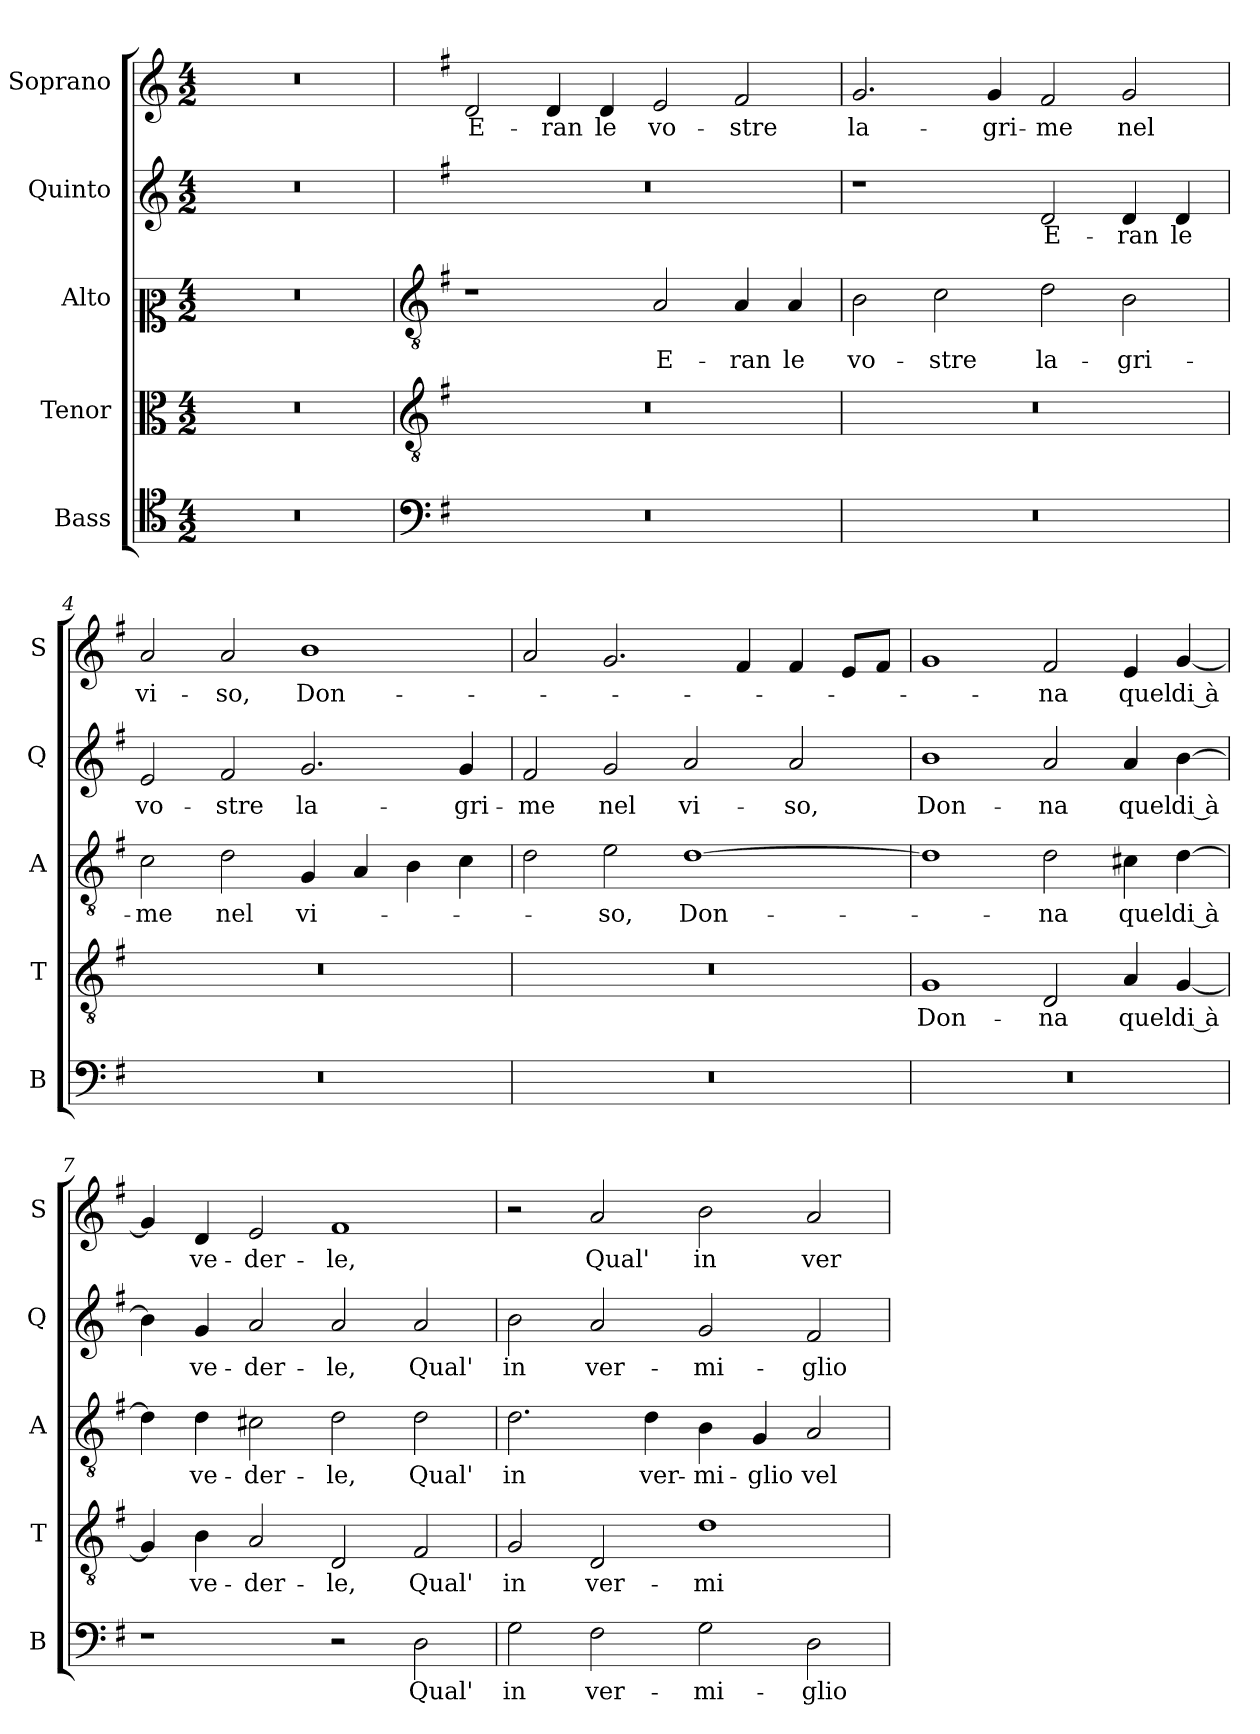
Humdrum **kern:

**kern	**text	**kern	**text	**kern	**text	**kern	**text	**kern	**text
*part5	*part5	*part4	*part4	*part3	*part3	*part2	*part2	*part1	*part1
*staff5	*staff5	*staff4	*staff4	*staff3	*staff3	*staff2	*staff2	*staff1	*staff1
*I"Bass	*	*I"Tenor	*	*I"Alto	*	*I"Quinto	*	*I"Soprano	*
*I'B	*	*I'T	*	*I'A	*	*I'Q	*	*I'S	*
*clefC4	*	*clefC3	*	*clefC2	*	*clefG2	*	*clefG2	*
*k[]	*	*k[]	*	*k[]	*	*k[]	*	*k[]	*
*C:	*	*C:	*	*C:	*	*C:	*	*C:	*
*M4/2	*	*M4/2	*	*M4/2	*	*M4/2	*	*M4/2	*
=1	=1	=1	=1	=1	=1	=1	=1	=1	=1
0r	.	0r	.	0r	.	0r	.	0r	.
=2	=2	=2	=2	=2	=2	=2	=2	=2	=2
*clefF4	*	*clefGv2	*	*clefGv2	*	*	*	*	*
*k[f#]	*	*k[f#]	*	*k[f#]	*	*k[f#]	*	*k[f#]	*
*G:	*	*G:	*	*G:	*	*G:	*	*G:	*
!	!	!	!	!	!	!	!	!	!LO:LY:b
0r	.	0r	.	1r	.	0r	.	2d/	E-
!	!	!	!	!	!	!	!	!	!LO:LY:b
.	.	.	.	.	.	.	.	4d/	-ran
!	!	!	!	!	!	!	!	!	!LO:LY:b
.	.	.	.	.	.	.	.	4d/	le
!	!	!	!	!	!LO:LY:b	!	!	!	!LO:LY:b
.	.	.	.	2A/	E-	.	.	2e/	vo-
!	!	!	!	!	!LO:LY:b	!	!	!	!LO:LY:b
.	.	.	.	4A/	-ran	.	.	2f#/	-stre
!	!	!	!	!	!LO:LY:b	!	!	!	!
.	.	.	.	4A/	le	.	.	.	.
=3	=3	=3	=3	=3	=3	=3	=3	=3	=3
!	!	!	!	!	!LO:LY:b	!	!	!	!LO:LY:b
0r	.	0r	.	2B\	vo-	1r	.	2.g/	la-
!	!	!	!	!	!LO:LY:b	!	!	!	!
.	.	.	.	2c\	-stre	.	.	.	.
!	!	!	!	!	!	!	!	!	!LO:LY:b
.	.	.	.	.	.	.	.	4g/	-gri-
!	!	!	!	!	!LO:LY:b	!	!LO:LY:b	!	!LO:LY:b
.	.	.	.	2d\	la-	2d/	E-	2f#/	-me
!	!	!	!	!	!LO:LY:b	!	!LO:LY:b	!	!LO:LY:b
.	.	.	.	2B\	-gri-	4d/	-ran	2g/	nel
!	!	!	!	!	!	!	!LO:LY:b	!	!
.	.	.	.	.	.	4d/	le	.	.
!!LO:LB:g=z
=4	=4	=4	=4	=4	=4	=4	=4	=4	=4
!	!	!	!	!	!LO:LY:b	!	!LO:LY:b	!	!LO:LY:b
0r	.	0r	.	2c\	-me	2e/	vo-	2a/	vi-
!	!	!	!	!	!LO:LY:b	!	!LO:LY:b	!	!LO:LY:b
.	.	.	.	2d\	nel	2f#/	-stre	2a/	-so,
!	!	!	!	!	!LO:LY:b	!	!LO:LY:b	!	!LO:LY:b
.	.	.	.	4G/	vi-	2.g/	la-	1b	Don-
.	.	.	.	4A/	.	.	.	.	.
.	.	.	.	4B\	.	.	.	.	.
!	!	!	!	!	!	!	!LO:LY:b	!	!
.	.	.	.	4c\	.	4g/	-gri-	.	.
=5	=5	=5	=5	=5	=5	=5	=5	=5	=5
!	!	!	!	!	!	!	!LO:LY:b	!	!
0r	.	0r	.	2d\	.	2f#/	-me	2a/	.
!	!	!	!	!	!LO:LY:b	!	!LO:LY:b	!	!
.	.	.	.	2e\	-so,	2g/	nel	2.g/	.
!	!	!	!	!	!LO:LY:b	!	!LO:LY:b	!	!
.	.	.	.	[1d	Don-	2a/	vi-	.	.
.	.	.	.	.	.	.	.	4f#/	.
!	!	!	!	!	!	!	!LO:LY:b	!	!
.	.	.	.	.	.	2a/	-so,	4f#/	.
.	.	.	.	.	.	.	.	8e/L	.
.	.	.	.	.	.	.	.	8f#/J	.
=6	=6	=6	=6	=6	=6	=6	=6	=6	=6
!	!	!	!LO:LY:b	!	!	!	!LO:LY:b	!	!
0r	.	1G	Don-	1d]	.	1b	Don-	1g	.
!	!	!	!LO:LY:b	!	!LO:LY:b	!	!LO:LY:b	!	!LO:LY:b
.	.	2D/	-na	2d\	-na	2a/	-na	2f#/	-na
!	!	!	!LO:LY:b	!	!LO:LY:b	!	!LO:LY:b	!	!LO:LY:b
.	.	4A/	quel	4c#X\	quel	4a/	quel	4e/	quel
!	!	!	!LO:LY:b	!	!LO:LY:b	!	!LO:LY:b	!	!LO:LY:b
.	.	[4G/	di à	[4d\	di à	[4b\	di à	[4g/	di à
!!LO:PB:g=z
=7	=7	=7	=7	=7	=7	=7	=7	=7	=7
1r	.	4G/]	.	4d\]	.	4b\]	.	4g/]	.
!	!	!	!LO:LY:b	!	!LO:LY:b	!	!LO:LY:b	!	!LO:LY:b
.	.	4B\	ve-	4d\	ve-	4g/	ve-	4d/	ve-
!	!	!	!LO:LY:b	!	!LO:LY:b	!	!LO:LY:b	!	!LO:LY:b
.	.	2A/	-der-	2c#X\	-der-	2a/	-der-	2e/	-der-
!	!	!	!LO:LY:b	!	!LO:LY:b	!	!LO:LY:b	!	!LO:LY:b
2r	.	2D/	-le,	2d\	-le,	2a/	-le,	1f#	-le,
!	!LO:LY:b	!	!LO:LY:b	!	!LO:LY:b	!	!LO:LY:b	!	!
2D\	Qual'	2F#/	Qual'	2d\	Qual'	2a/	Qual'	.	.
=8	=8	=8	=8	=8	=8	=8	=8	=8	=8
!	!LO:LY:b	!	!LO:LY:b	!	!LO:LY:b	!	!LO:LY:b	!	!
2G\	in	2G/	in	2.d\	in	2b\	in	2r	.
!	!LO:LY:b	!	!LO:LY:b	!	!	!	!LO:LY:b	!	!LO:LY:b
2F#\	ver-	2D/	ver-	.	.	2a/	ver-	2a/	Qual'
!	!	!	!	!	!LO:LY:b	!	!	!	!
.	.	.	.	4d\	ver-	.	.	.	.
!	!LO:LY:b	!	!LO:LY:b	!	!LO:LY:b	!	!LO:LY:b	!	!LO:LY:b
2G\	-mi-	1d	-mi-	4B\	-mi-	2g/	-mi-	2b\	in
!	!	!	!	!	!LO:LY:b	!	!	!	!
.	.	.	.	4G/	-glio	.	.	.	.
!	!LO:LY:b	!	!	!	!LO:LY:b	!	!LO:LY:b	!	!LO:LY:b
2D\	-glio	.	.	2A/	vel	2f#/	-glio	2a/	ver-
=	=	=	=	=	=	=	=	=	=
*-	*-	*-	*-	*-	*-	*-	*-	*-	*-
